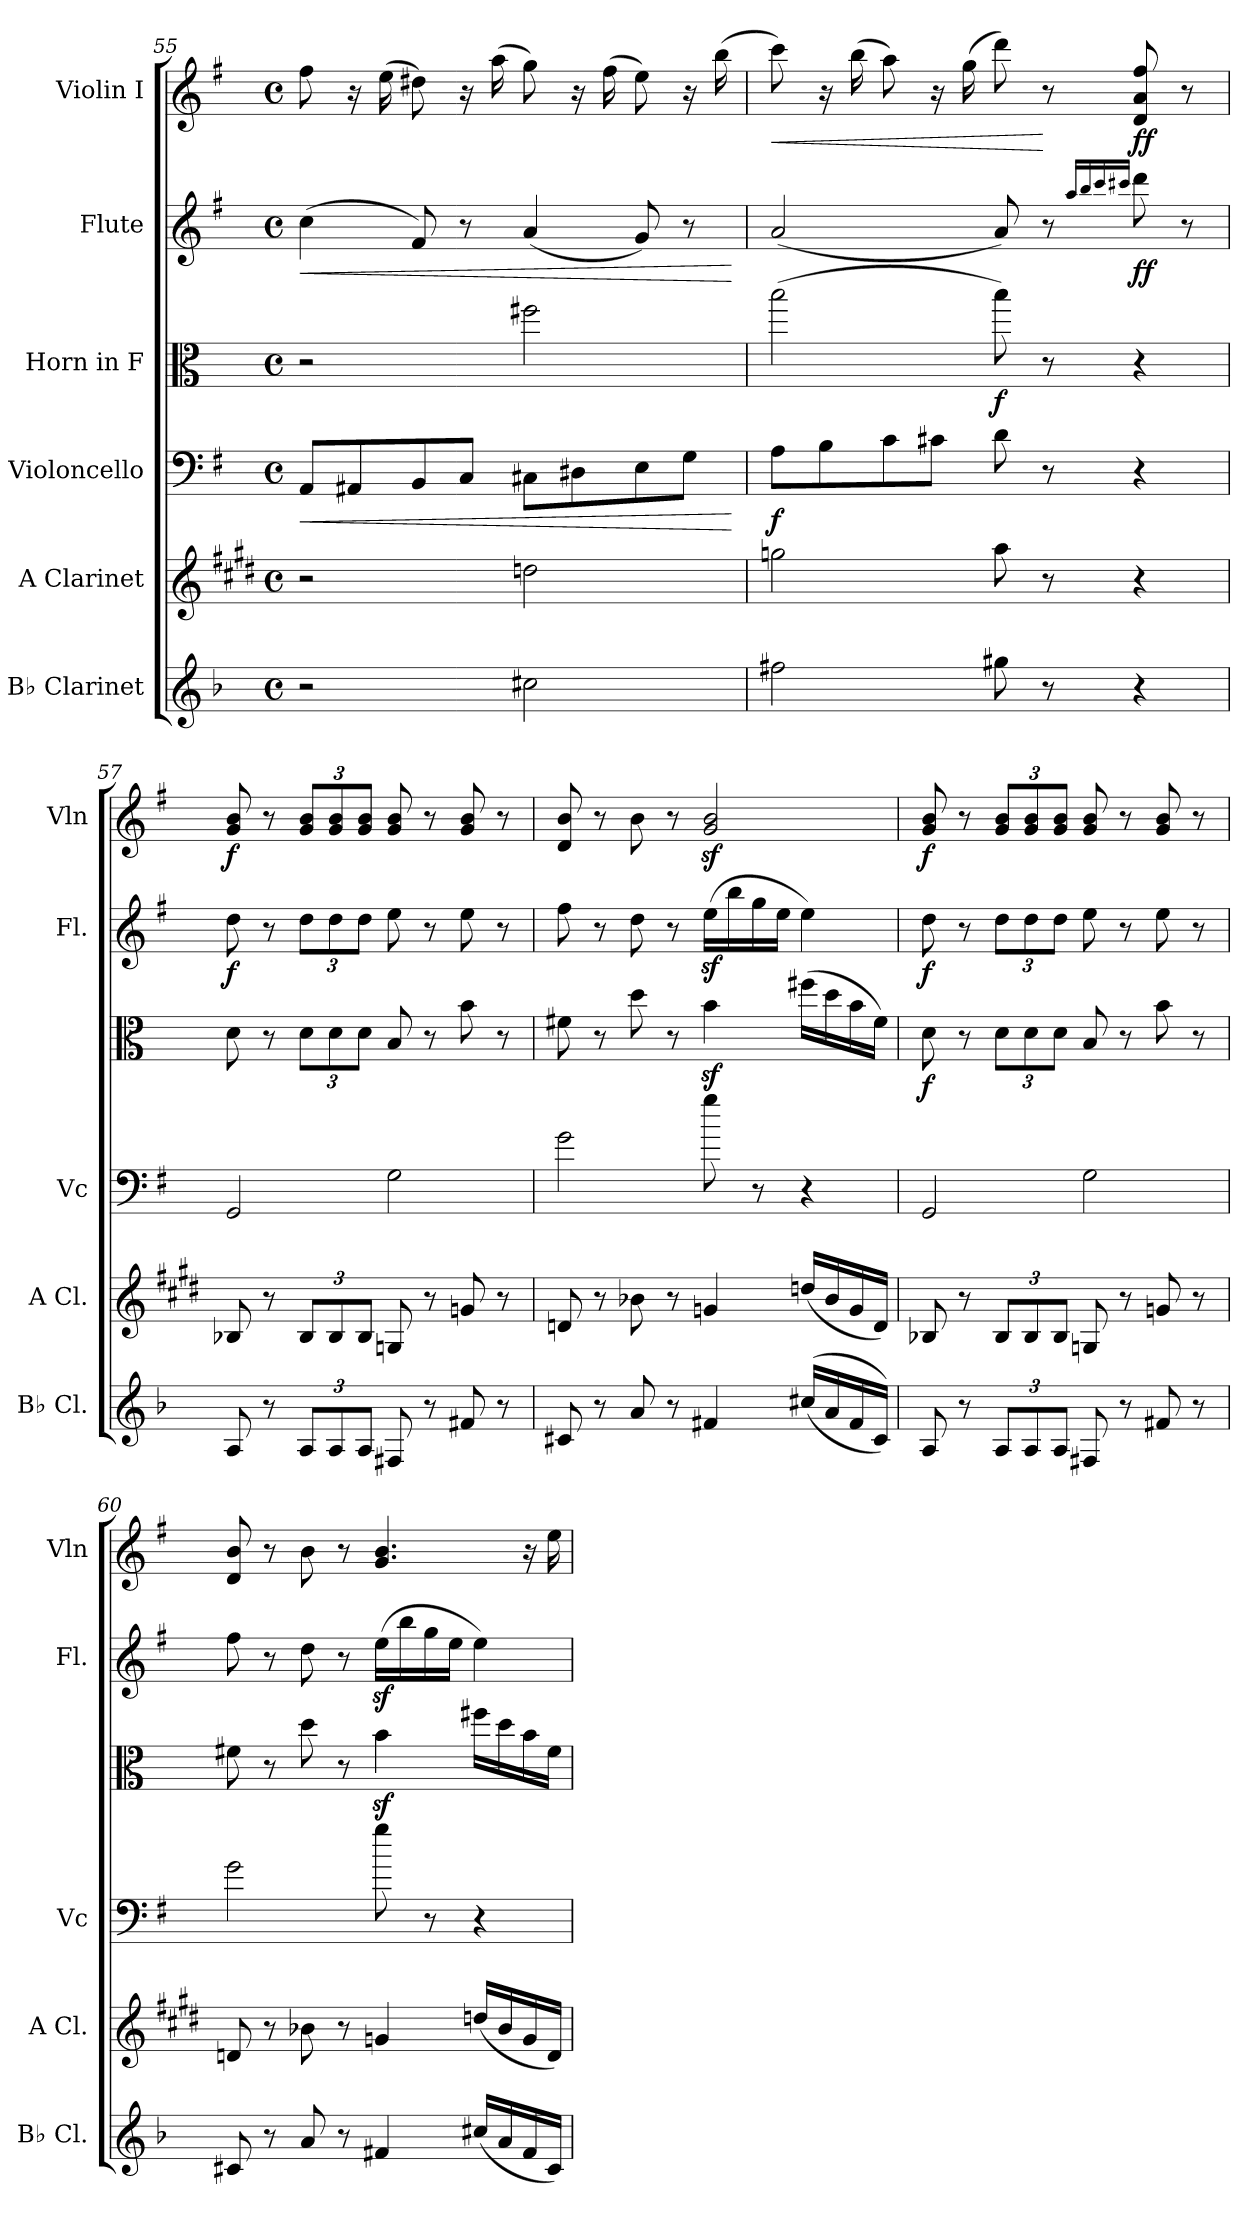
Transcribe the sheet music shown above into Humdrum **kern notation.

**kern	**kern	**kern	**dynam	**kern	**dynam	**kern	**dynam	**kern	**dynam
*part6	*part5	*part4	*part4	*part3	*part3	*part2	*part2	*part1	*part1
*staff6	*staff5	*staff4	*staff4	*staff3	*staff3	*staff2	*staff2	*staff1	*staff1
*I"B♭ Clarinet	*I"A Clarinet	*I"Violoncello	*	*I"Horn in F	*	*I"Flute	*	*I"Violin I	*
*I'B♭ Cl.	*I'A Cl.	*I'Vc	*	*	*	*I'Fl.	*	*I'Vln	*
*clefG2	*clefG2	*clefF4	*	*clefC3	*	*clefG2	*	*clefG2	*
*ITrd1c2	*ITrd2c3	*	*	*ITrd4c7	*	*	*	*	*
*k[b-e-a-]	*k[f#c#g#d#a#e#b#]	*k[f#]	*	*k[b-]	*	*k[f#]	*	*k[f#]	*
*M4/4	*M4/4	*M4/4	*	*M4/4	*	*M4/4	*	*M4/4	*
*met(c)	*met(c)	*met(c)	*	*met(c)	*	*met(c)	*	*met(c)	*
=55	=55	=55	=55	=55	=55	=55	=55	=55	=55
!	!	!	!LO:HP:b	!	!	!	!LO:HP:b	!	!
2r	2r	8AAi/L	<	2r	.	(4cci\	<	8ff#i\	.
.	.	8AA#X/	.	.	.	.	.	16r	.
.	.	.	.	.	.	.	.	(16ee\	.
.	.	8BBi/	.	.	.	8f#i/)	.	8dd#Xi\)	.
.	.	8C/J	.	.	.	8r	.	16r	.
.	.	.	.	.	.	.	.	(16aa\	.
2bni\	2bni\	8C#X\L	.	2bni\	.	(4a/	.	8gg\)	.
.	.	8D#Xi\	.	.	.	.	.	16r	.
.	.	.	.	.	.	.	.	(16ff#\	.
.	.	8Ei\	.	.	.	8gi/)	.	8eei\)	.
.	.	8Gi\J	.	.	.	8r	.	16r	.
.	.	.	.	.	.	.	.	(16bbi\	.
.	.	.	[	.	.	.	[	.	.
=56	=56	=56	=56	=56	=56	=56	=56	=56	=56
!	!	!	!LO:DY:b	!	!	!	!	!	!LO:HP:b
2eeni\	2eeni\	8Ai\L	f	(2eei\	.	(2ai/	.	8ccci\)	<
.	.	8B\	.	.	.	.	.	16r	.
.	.	.	.	.	.	.	.	(16bb\	.
.	.	8ci\	.	.	.	.	.	8aai\)	.
.	.	8c#X\J	.	.	.	.	.	16r	.
.	.	.	.	.	.	.	.	(16gg\	.
!	!	!	!	!	!LO:DY:b	!	!	!	!
8ff#Xi\	8ff#i\	8di\	.	8ee\)	f	8ai/)	.	8dddi\)	.
8r	8r	8r	.	8r	.	8r	.	8r	[
.	.	.	.	.	.	16qaai/LL	.	.	.
.	.	.	.	.	.	16qbb/	.	.	.
.	.	.	.	.	.	16qccc/	.	.	.
.	.	.	.	.	.	16qccc#X/JJ	.	.	.
!	!	!	!	!	!	!	!LO:DY:b	!	!LO:DY:b
4r	4r	4r	.	4r	.	8dddi\	ff	8di/ 8ai/ 8ff#i/	ff
.	.	.	.	.	.	8r	.	8r	.
=57	=57	=57	=57	=57	=57	=57	=57	=57	=57
!	!	!	!	!	!	!	!LO:DY:b	!	!LO:DY:b
8Gi/	8Gni/	2GGi/	.	8Gi\	.	8ddi\	f	8gi/ 8bi/	f
8r	8r	.	.	8r	.	8r	.	8r	.
*Xbrackettup	*Xbrackettup	*	*	*Xbrackettup	*	*Xbrackettup	*	*Xbrackettup	*
12Gi/L	12Gi/L	.	.	12Gi\L	.	12ddi\L	.	12gi/ 12bi/L	.
12Gi/	12Gi/	.	.	12Gi\	.	12ddi\	.	12gi/ 12bi/	.
12Gi/J	12Gi/J	.	.	12Gi\J	.	12ddi\J	.	12gi/ 12bi/J	.
8Eni/	8Eni/	2Gi\	.	8Ei/	.	8eei\	.	8gi/ 8bi/	.
8r	8r	.	.	8r	.	8r	.	8r	.
8eni/	8eni/	.	.	8ei\	.	8eei\	.	8gi/ 8bi/	.
8r	8r	.	.	8r	.	8r	.	8r	.
=58	=58	=58	=58	=58	=58	=58	=58	=58	=58
8Bni/	8Bni/	2g\	.	8Bni\	.	8ff#i\	.	8di/ 8bi/	.
8r	8r	.	.	8r	.	8r	.	8r	.
8gi/	8gni\	.	.	8gi\	.	8ddi\	.	8bi\	.
8r	8r	.	.	8r	.	8r	.	8r	.
4eni/	4eni/	8ggi\	.	4ez<i\	.	(16eez<i\LL	.	2gi/z< 2bi/z<	.
.	.	.	.	.	.	16bbi\	.	.	.
.	.	8r	.	.	.	16ggi\	.	.	.
.	.	.	.	.	.	16eei\JJ	.	.	.
((16bni/LL	(16bni/LL	4r	.	(16bni\LL	.	4eei\)	.	.	.
16gi/	16gi/	.	.	16gi\	.	.	.	.	.
16ei/	16ei/	.	.	16ei\	.	.	.	.	.
16Bi/JJ))	16Bi/JJ)	.	.	16Bi\JJ)	.	.	.	.	.
=59	=59	=59	=59	=59	=59	=59	=59	=59	=59
!	!	!	!	!	!LO:DY:b	!	!LO:DY:b	!	!LO:DY:b
8Gi/	8Gni/	2GGi/	.	8Gi\	f	8ddi\	f	8gi/ 8bi/	f
8r	8r	.	.	8r	.	8r	.	8r	.
12Gi/L	12Gi/L	.	.	12Gi\L	.	12ddi\L	.	12gi/ 12bi/L	.
12Gi/	12Gi/	.	.	12Gi\	.	12ddi\	.	12gi/ 12bi/	.
12Gi/J	12Gi/J	.	.	12Gi\J	.	12ddi\J	.	12gi/ 12bi/J	.
8Eni/	8Eni/	2Gi\	.	8Ei/	.	8eei\	.	8gi/ 8bi/	.
8r	8r	.	.	8r	.	8r	.	8r	.
8eni/	8eni/	.	.	8ei\	.	8eei\	.	8gi/ 8bi/	.
8r	8r	.	.	8r	.	8r	.	8r	.
=60	=60	=60	=60	=60	=60	=60	=60	=60	=60
8Bni/	8Bni/	2g\	.	8Bni\	.	8ff#i\	.	8di/ 8bi/	.
8r	8r	.	.	8r	.	8r	.	8r	.
8gi/	8gni\	.	.	8gi\	.	8ddi\	.	8bi\	.
8r	8r	.	.	8r	.	8r	.	8r	.
4eni/	4eni/	8ggi\	.	4ez<i\	.	(16eez<i\LL	.	4.gi/ 4.bi/	.
.	.	.	.	.	.	16bbi\	.	.	.
.	.	8r	.	.	.	16ggi\	.	.	.
.	.	.	.	.	.	16eei\JJ	.	.	.
(16bni/LL	(16bni/LL	4r	.	16bni\LL	.	4eei\)	.	.	.
16gi/	16gi/	.	.	16gi\	.	.	.	.	.
16ei/	16ei/	.	.	16ei\	.	.	.	16r	.
16Bi/JJ)	16Bi/JJ)	.	.	16Bi\JJ	.	.	.	16eei\	.
=	=	=	=	=	=	=	=	=	=
*-	*-	*-	*-	*-	*-	*-	*-	*-	*-
